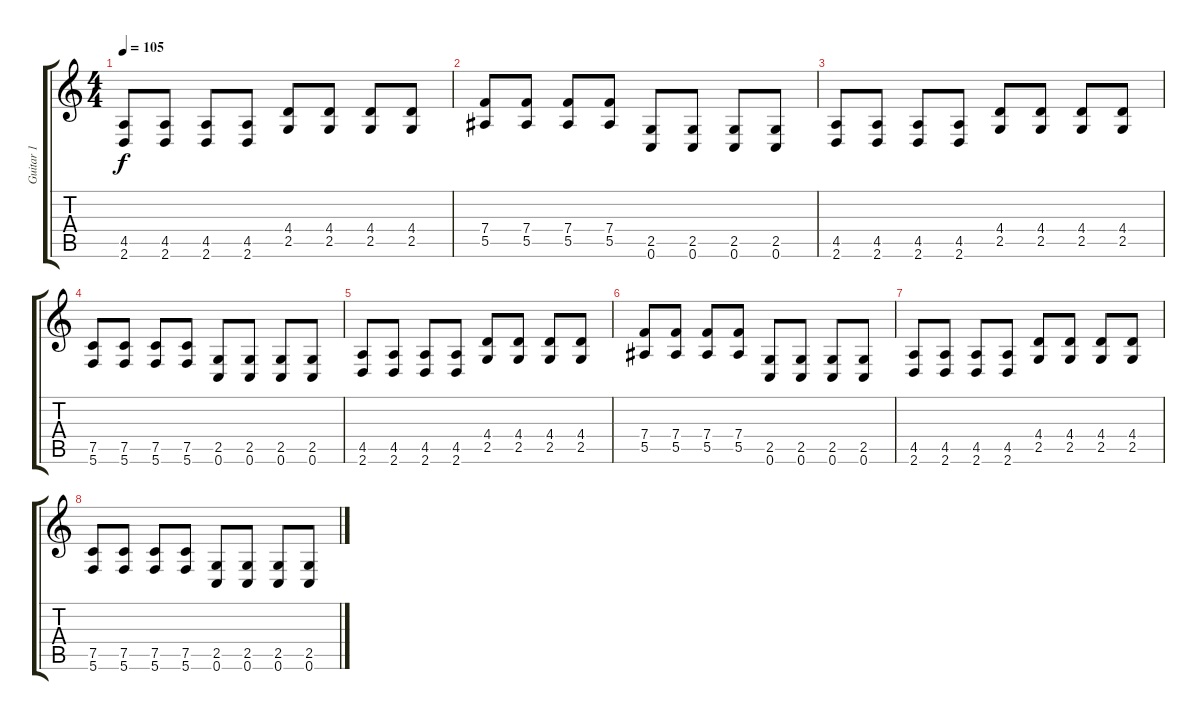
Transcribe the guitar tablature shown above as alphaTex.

\track ("Guitar 1" "Guitar 1") {instrument distortionguitar}
\staff {score tabs}
\tuning (C4 G3 Eb3 Bb2 F2 C2) {hide}
\ts (4 4)
\tempo 105
\clef g2
\ks c
(4.5 2.6).8{dy f volume 12} (4.5 2.6).8 (4.5 2.6).8 (4.5 2.6).8 (4.4 2.5).8 (4.4 2.5).8 (4.4 2.5).8 (4.4 2.5).8 |
(7.4 5.5).8{volume 11} (7.4 5.5).8 (7.4 5.5).8 (7.4 5.5).8 (2.5 0.6).8 (2.5 0.6).8 (2.5 0.6).8 (2.5 0.6).8 |
(4.5 2.6).8{volume 10} (4.5 2.6).8 (4.5 2.6).8 (4.5 2.6).8 (4.4 2.5).8 (4.4 2.5).8 (4.4 2.5).8 (4.4 2.5).8 |
(7.5 5.6).8{volume 9} (7.5 5.6).8 (7.5 5.6).8 (7.5 5.6).8 (2.5 0.6).8 (2.5 0.6).8 (2.5 0.6).8 (2.5 0.6).8 |
(4.5 2.6).8{volume 8} (4.5 2.6).8 (4.5 2.6).8 (4.5 2.6).8 (4.4 2.5).8 (4.4 2.5).8 (4.4 2.5).8 (4.4 2.5).8 |
(7.4 5.5).8{volume 7} (7.4 5.5).8 (7.4 5.5).8 (7.4 5.5).8 (2.5 0.6).8 (2.5 0.6).8 (2.5 0.6).8 (2.5 0.6).8 |
(4.5 2.6).8{volume 6} (4.5 2.6).8 (4.5 2.6).8 (4.5 2.6).8 (4.4 2.5).8 (4.4 2.5).8 (4.4 2.5).8 (4.4 2.5).8 |
(7.5 5.6).8{volume 5} (7.5 5.6).8 (7.5 5.6).8 (7.5 5.6).8 (2.5 0.6).8{volume 3} (2.5 0.6).8 (2.5 0.6).8 (2.5 0.6).8
